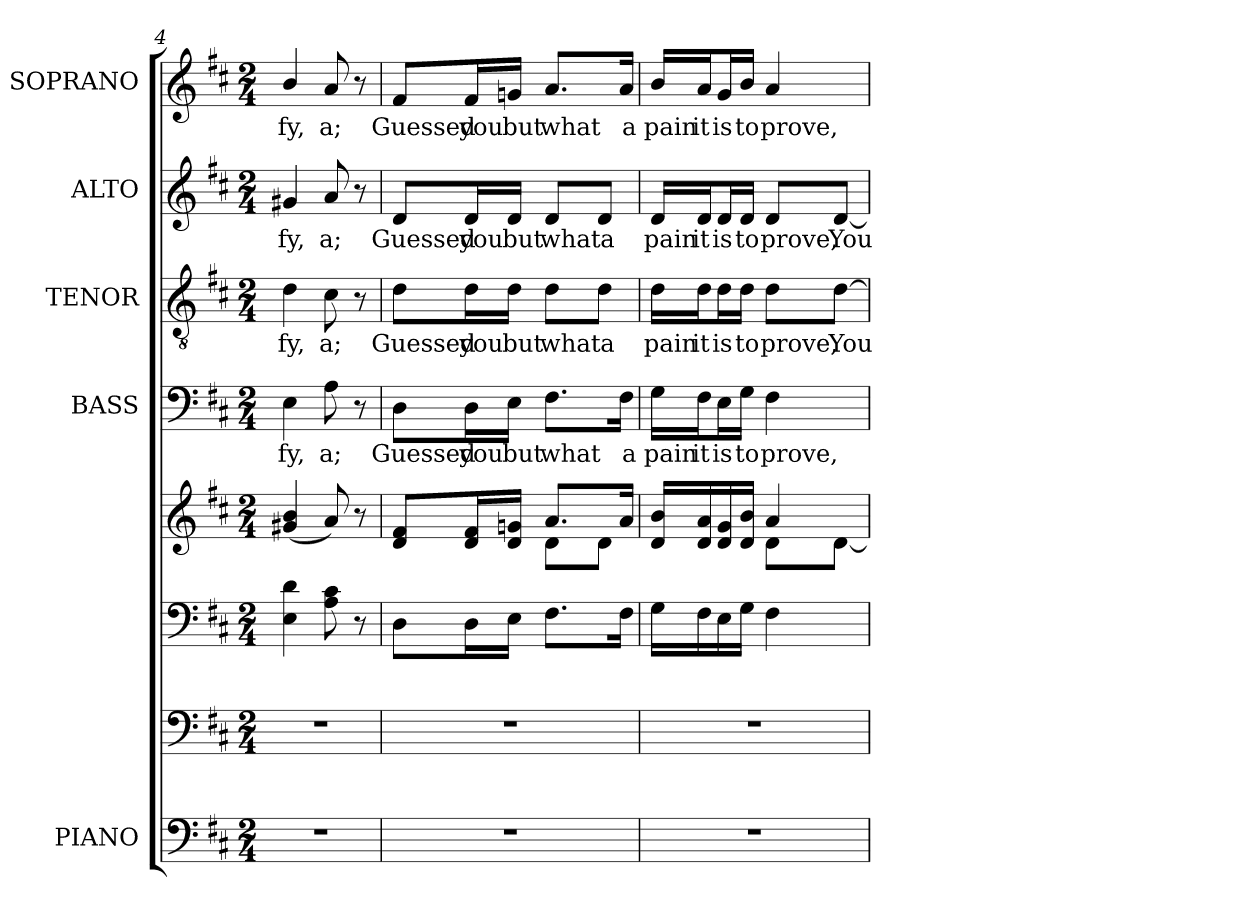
**kern	**kern	**kern	**kern	**kern	**text	**kern	**text	**kern	**text	**kern	**text
*part5	*part5	*part5	*part5	*part4	*part4	*part3	*part3	*part2	*part2	*part1	*part1
*staff8	*staff7	*staff6	*staff5	*staff4	*staff4	*staff3	*staff3	*staff2	*staff2	*staff1	*staff1
*I"PIANO	*	*	*	*I"BASS	*	*I"TENOR	*	*I"ALTO	*	*I"SOPRANO	*
*I'Pno.	*	*	*	*I'B.	*	*I'T.	*	*I'A.	*	*I'S.	*
*clefF4	*clefF4	*clefF4	*clefG2	*clefF4	*	*clefGv2	*	*clefG2	*	*clefG2	*
*	*	*	*	*	*	*ITrd7c12	*	*	*	*	*
*k[f#c#]	*k[f#c#]	*k[f#c#]	*k[f#c#]	*k[f#c#]	*	*k[f#c#]	*	*k[f#c#]	*	*k[f#c#]	*
*D:	*D:	*D:	*D:	*D:	*	*D:	*	*D:	*	*D:	*
*M2/4	*M2/4	*M2/4	*M2/4	*M2/4	*	*M2/4	*	*M2/4	*	*M2/4	*
=4	=4	=4	=4	=4	=4	=4	=4	=4	=4	=4	=4
!LO:N:vis=1	!LO:N:vis=1	!	!	!	!	!	!	!	!	!	!
!	!	!	!	!	!LO:LY:b:color=#000000	!	!	!	!	!	!
!	!	!	!	!	!	!	!LO:LY:b:color=#000000	!	!	!	!
!	!	!	!	!	!	!	!	!	!LO:LY:b:color=#000000	!	!
!	!	!	!	!	!	!	!	!	!	!	!LO:LY:b:color=#000000
2r	2r	4Ei\ 4di	(4g#Xi/ 4bi	4Ei\	fy,	4Di\	fy,	4g#Xi/	fy,	4bi/	fy,
!	!	!	!	!	!LO:LY:b:color=#000000	!	!	!	!	!	!
!	!	!	!	!	!	!	!LO:LY:b:color=#000000	!	!	!	!
!	!	!	!	!	!	!	!	!	!LO:LY:b:color=#000000	!	!
!	!	!	!	!	!	!	!	!	!	!	!LO:LY:b:color=#000000
.	.	8Ai\ 8c#i	8ai/)	8Ai\	a;	8C#i\	a;	8ai/	a;	8ai/	a;
.	.	8r	8r	8r	.	8r	.	8r	.	8r	.
=5	=5	=5	=5	=5	=5	=5	=5	=5	=5	=5	=5
!LO:N:vis=1	!LO:N:vis=1	!	!	!	!	!	!	!	!	!	!
*	*	*	*^	*	*	*	*	*	*	*	*
!	!	!	!	!	!	!LO:LY:b:color=#000000	!	!	!	!	!	!
!	!	!	!	!	!	!	!	!LO:LY:b:color=#000000	!	!	!	!
!	!	!	!	!	!	!	!	!	!	!LO:LY:b:color=#000000	!	!
!	!	!	!	!	!	!	!	!	!	!	!	!LO:LY:b:color=#000000
2r	2r	8Di\L	8di/ 8f#iL	4ryy	8Di\L	Guessed	8Di\L	Guessed	8di/L	Guessed	8f#i/L	Guessed
!	!	!	!	!	!	!LO:LY:b:color=#000000	!	!	!	!	!	!
!	!	!	!	!	!	!	!	!LO:LY:b:color=#000000	!	!	!	!
!	!	!	!	!	!	!	!	!	!	!LO:LY:b:color=#000000	!	!
!	!	!	!	!	!	!	!	!	!	!	!	!LO:LY:b:color=#000000
.	.	16Di\L	16di/ 16f#iL	.	16Di\L	you	16Di\L	you	16di/L	you	16f#i/L	you
!	!	!	!	!	!	!LO:LY:b:color=#000000	!	!	!	!	!	!
!	!	!	!	!	!	!	!	!LO:LY:b:color=#000000	!	!	!	!
!	!	!	!	!	!	!	!	!	!	!LO:LY:b:color=#000000	!	!
!	!	!	!	!	!	!	!	!	!	!	!	!LO:LY:b:color=#000000
.	.	16Ei\JJ	16di/ 16gniJJ	.	16Ei\JJ	but	16Di\JJ	but	16di/JJ	but	16gni/JJ	but
!	!	!	!	!	!	!LO:LY:b:color=#000000	!	!	!	!	!	!
!	!	!	!	!	!	!	!	!LO:LY:b:color=#000000	!	!	!	!
!	!	!	!	!	!	!	!	!	!	!LO:LY:b:color=#000000	!	!
!	!	!	!	!	!	!	!	!	!	!	!	!LO:LY:b:color=#000000
.	.	8.F#i\L	8.ai/L	8di\L	8.F#i\L	what	8Di\L	what	8di/L	what	8.ai/L	what
!	!	!	!	!	!	!	!	!LO:LY:b:color=#000000	!	!	!	!
!	!	!	!	!	!	!	!	!	!	!LO:LY:b:color=#000000	!	!
.	.	.	.	8di\J	.	.	8Di\J	a	8di/J	a	.	.
!	!	!	!	!	!	!LO:LY:b:color=#000000	!	!	!	!	!	!
!	!	!	!	!	!	!	!	!	!	!	!	!LO:LY:b:color=#000000
.	.	16F#i\Jk	16ai/Jk	.	16F#i\Jk	a	.	.	.	.	16ai/Jk	a
!!LO:LB:g=z
=6	=6	=6	=6	=6	=6	=6	=6	=6	=6	=6	=6	=6
!LO:N:vis=1	!LO:N:vis=1	!	!	!	!	!	!	!	!	!	!	!
!	!	!	!	!	!	!LO:LY:b:color=#000000	!	!	!	!	!	!
!	!	!	!	!	!	!	!	!LO:LY:b:color=#000000	!	!	!	!
!	!	!	!	!	!	!	!	!	!	!LO:LY:b:color=#000000	!	!
!	!	!	!	!	!	!	!	!	!	!	!	!LO:LY:b:color=#000000
2r	2r	16Gi\LL	16di/ 16biLL	4ryy	16Gi\LL	pain	16Di\LL	pain	16di/LL	pain	16bi/LL	pain
!	!	!	!	!	!	!LO:LY:b:color=#000000	!	!	!	!	!	!
!	!	!	!	!	!	!	!	!LO:LY:b:color=#000000	!	!	!	!
!	!	!	!	!	!	!	!	!	!	!LO:LY:b:color=#000000	!	!
!	!	!	!	!	!	!	!	!	!	!	!	!LO:LY:b:color=#000000
.	.	16F#i\	16di/ 16ai	.	16F#i\J	it	16Di\J	it	16di/J	it	16ai/J	it
!	!	!	!	!	!	!LO:LY:b:color=#000000	!	!	!	!	!	!
!	!	!	!	!	!	!	!	!LO:LY:b:color=#000000	!	!	!	!
!	!	!	!	!	!	!	!	!	!	!LO:LY:b:color=#000000	!	!
!	!	!	!	!	!	!	!	!	!	!	!	!LO:LY:b:color=#000000
.	.	16Ei\	16di/ 16gi	.	16Ei\L	is	16Di\L	is	16di/L	is	16gi/L	is
!	!	!	!	!	!	!LO:LY:b:color=#000000	!	!	!	!	!	!
!	!	!	!	!	!	!	!	!LO:LY:b:color=#000000	!	!	!	!
!	!	!	!	!	!	!	!	!	!	!LO:LY:b:color=#000000	!	!
!	!	!	!	!	!	!	!	!	!	!	!	!LO:LY:b:color=#000000
.	.	16Gi\JJ	16di/ 16biJJ	.	16Gi\JJ	to	16Di\JJ	to	16di/JJ	to	16bi/JJ	to
!	!	!	!	!	!	!LO:LY:b:color=#000000	!	!	!	!	!	!
!	!	!	!	!	!	!	!	!LO:LY:b:color=#000000	!	!	!	!
!	!	!	!	!	!	!	!	!	!	!LO:LY:b:color=#000000	!	!
!	!	!	!	!	!	!	!	!	!	!	!	!LO:LY:b:color=#000000
.	.	4F#i\	4ai/	8di\L	4F#i\	prove,	8Di\L	prove,	8di/L	prove,	4ai/	prove,
!	!	!	!	!	!	!	!	!LO:LY:b:color=#000000	!	!	!	!
!	!	!	!	!	!	!	!	!	!	!LO:LY:b:color=#000000	!	!
.	.	.	.	[8di\J	.	.	[8Di\J	You	[8di/J	You	.	.
*	*	*	*v	*v	*	*	*	*	*	*	*	*
=	=	=	=	=	=	=	=	=	=	=	=
*-	*-	*-	*-	*-	*-	*-	*-	*-	*-	*-	*-
